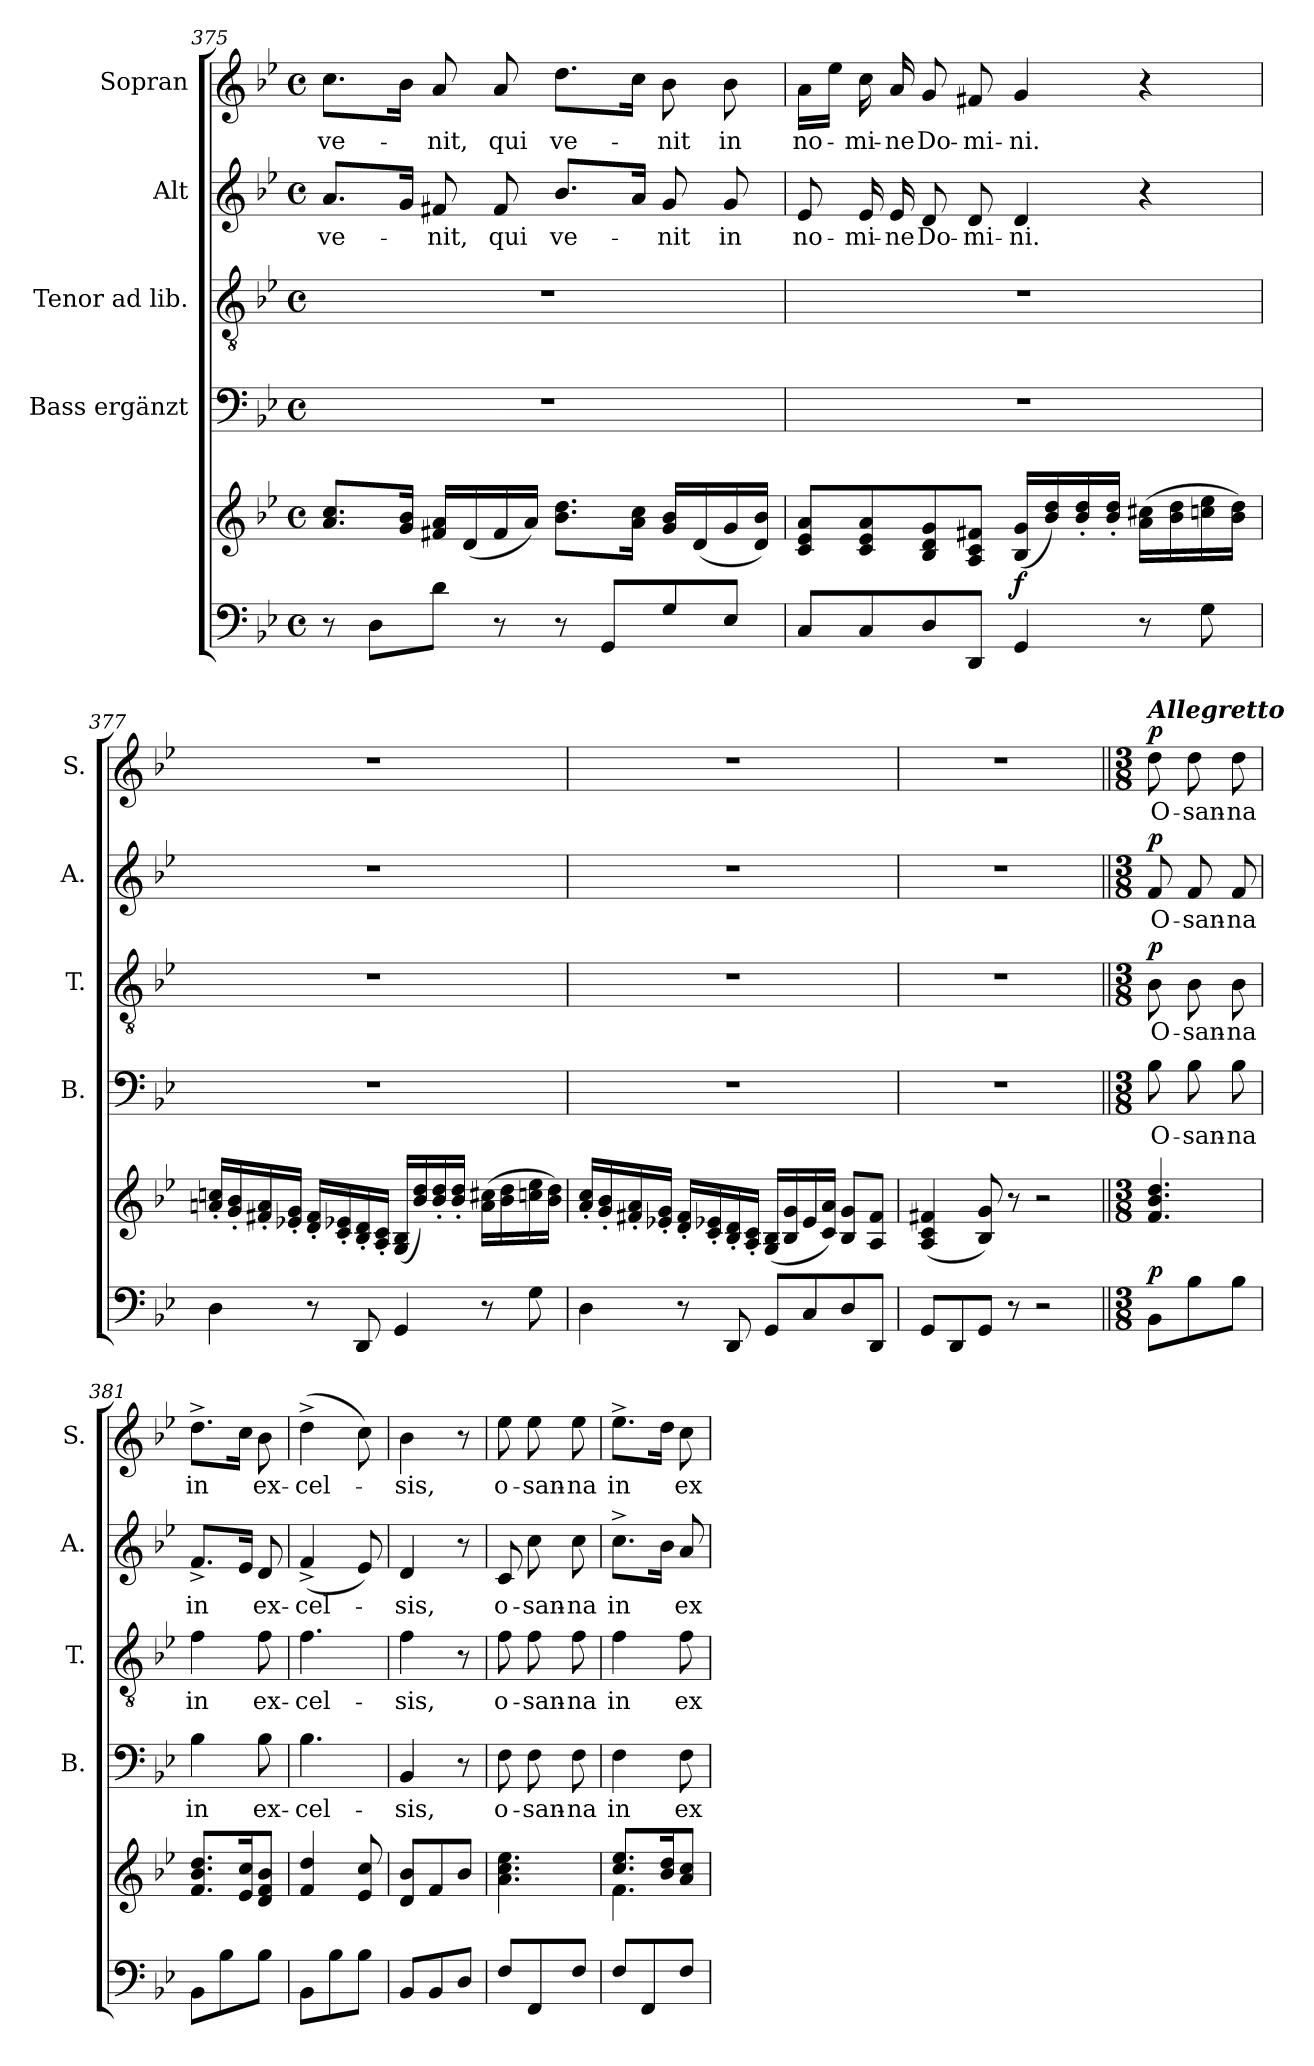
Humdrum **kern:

**kern	**kern	**dynam	**kern	**text	**kern	**text	**dynam	**kern	**text	**dynam	**kern	**text	**dynam
*part5	*part5	*part5	*part4	*part4	*part3	*part3	*part3	*part2	*part2	*part2	*part1	*part1	*part1
*staff6	*staff5	*staff5/6	*staff4	*staff4	*staff3	*staff3	*staff3	*staff2	*staff2	*staff2	*staff1	*staff1	*staff1
*	*	*	*I"Bass ergänzt	*	*I"Tenor ad lib.	*	*	*I"Alt	*	*	*I"Sopran	*	*
*	*	*	*I'B.	*	*I'T.	*	*	*I'A.	*	*	*I'S.	*	*
*clefF4	*clefG2	*	*clefF4	*	*clefGv2	*	*	*clefG2	*	*	*clefG2	*	*
*k[b-e-]	*k[b-e-]	*	*k[b-e-]	*	*k[b-e-]	*	*	*k[b-e-]	*	*	*k[b-e-]	*	*
*B-:	*B-:	*	*B-:	*	*B-:	*	*	*B-:	*	*	*B-:	*	*
*M4/4	*M4/4	*	*M4/4	*	*M4/4	*	*	*M4/4	*	*	*M4/4	*	*
*met(c)	*met(c)	*	*met(c)	*	*met(c)	*	*	*met(c)	*	*	*met(c)	*	*
=375	=375	=375	=375	=375	=375	=375	=375	=375	=375	=375	=375	=375	=375
!	!	!	!	!	!	!	!	!	!LO:LY:b	!	!	!LO:LY:b	!
8r	8.a/ 8.cc/L	.	1r	.	1r	.	.	8.a/L	ve-	.	8.cc\L	ve-	.
8D\L	.	.	.	.	.	.	.	.	.	.	.	.	.
.	16g/ 16b-/Jk	.	.	.	.	.	.	16g/Jk	.	.	16b-\Jk	.	.
!	!	!	!	!	!	!	!	!	!LO:LY:b	!	!	!LO:LY:b	!
8d\J	16f#X/ 16a/LL	.	.	.	.	.	.	8f#X/	-nit,	.	8a/	-nit,	.
.	(<16d/	.	.	.	.	.	.	.	.	.	.	.	.
!	!	!	!	!	!	!	!	!	!LO:LY:b	!	!	!LO:LY:b	!
8r	16f#/	.	.	.	.	.	.	8f#/	qui	.	8a/	qui	.
.	16a/JJ)	.	.	.	.	.	.	.	.	.	.	.	.
!	!	!	!	!	!	!	!	!	!LO:LY:b	!	!	!LO:LY:b	!
8r	8.b-\ 8.dd\L	.	.	.	.	.	.	8.b-/L	ve-	.	8.dd\L	ve-	.
8GG/L	.	.	.	.	.	.	.	.	.	.	.	.	.
.	16a\ 16cc\Jk	.	.	.	.	.	.	16a/Jk	.	.	16cc\Jk	.	.
!	!	!	!	!	!	!	!	!	!LO:LY:b	!	!	!LO:LY:b	!
8G/	16g/ 16b-/LL	.	.	.	.	.	.	8g/	-nit	.	8b-\	-nit	.
.	(<16d/	.	.	.	.	.	.	.	.	.	.	.	.
!	!	!	!	!	!	!	!	!	!LO:LY:b	!	!	!LO:LY:b	!
8E-/J	16g/	.	.	.	.	.	.	8g/	in	.	8b-\	in	.
.	16d/ 16b-/JJ)	.	.	.	.	.	.	.	.	.	.	.	.
!!LO:PB:g=z
=376	=376	=376	=376	=376	=376	=376	=376	=376	=376	=376	=376	=376	=376
!	!	!	!	!	!	!	!	!	!LO:LY:b	!	!	!LO:LY:b	!
8C/L	8c/ 8e-/ 8a/L	.	1r	.	1r	.	.	8e-/	no-	.	16a\LL	no-	.
.	.	.	.	.	.	.	.	.	.	.	16ee-\JJ	.	.
!	!	!	!	!	!	!	!	!	!LO:LY:b	!	!	!LO:LY:b	!
8C/	8c/ 8e-/ 8a/	.	.	.	.	.	.	16e-/	-mi-	.	16cc\	-mi-	.
!	!	!	!	!	!	!	!	!	!LO:LY:b	!	!	!LO:LY:b	!
.	.	.	.	.	.	.	.	16e-/	-ne	.	16a/	-ne	.
!	!	!	!	!	!	!	!	!	!LO:LY:b	!	!	!LO:LY:b	!
8D/	8B-/ 8d/ 8g/	.	.	.	.	.	.	8d/	Do-	.	8g/	Do-	.
!	!	!	!	!	!	!	!	!	!LO:LY:b	!	!	!LO:LY:b	!
8DD/J	8A/ 8c/ 8f#X/J	.	.	.	.	.	.	8d/	-mi-	.	8f#X/	-mi-	.
!	!	!LO:DY:b	!	!	!	!	!	!	!LO:LY:b	!	!	!LO:LY:b	!
4GG/	(<16B-/ 16g/LL	f	.	.	.	.	.	4d/	-ni.	.	4g/	-ni.	.
.	16b-/ 16dd/)	.	.	.	.	.	.	.	.	.	.	.	.
.	16b-/'< 16dd/'<	.	.	.	.	.	.	.	.	.	.	.	.
.	16b-/'< 16dd/'<JJ	.	.	.	.	.	.	.	.	.	.	.	.
8r	(>16a\ 16cc#X\LL	.	.	.	.	.	.	4r	.	.	4r	.	.
.	16b-\ 16dd\	.	.	.	.	.	.	.	.	.	.	.	.
8G\	16ccn\ 16ee-\	.	.	.	.	.	.	.	.	.	.	.	.
.	16b-\ 16dd\JJ)	.	.	.	.	.	.	.	.	.	.	.	.
=377	=377	=377	=377	=377	=377	=377	=377	=377	=377	=377	=377	=377	=377
4D\	16an/'< 16ccn/'<LL	.	1r	.	1r	.	.	1r	.	.	1r	.	.
.	16g/'< 16b-/'<	.	.	.	.	.	.	.	.	.	.	.	.
.	16f#X/'< 16a/'<	.	.	.	.	.	.	.	.	.	.	.	.
.	16e-X/'< 16g/'<JJ	.	.	.	.	.	.	.	.	.	.	.	.
8r	16d/'< 16f#/'<LL	.	.	.	.	.	.	.	.	.	.	.	.
.	16c/'< 16e-X/'<	.	.	.	.	.	.	.	.	.	.	.	.
8DD/	16B-/'< 16d/'<	.	.	.	.	.	.	.	.	.	.	.	.
.	16A/'< 16c/'<JJ	.	.	.	.	.	.	.	.	.	.	.	.
4GG/	(<16G/ 16B-/LL	.	.	.	.	.	.	.	.	.	.	.	.
.	16b-/ 16dd/)	.	.	.	.	.	.	.	.	.	.	.	.
.	16b-/'< 16dd/'<	.	.	.	.	.	.	.	.	.	.	.	.
.	16b-/'< 16dd/'<JJ	.	.	.	.	.	.	.	.	.	.	.	.
8r	(>16a\ 16cc#X\LL	.	.	.	.	.	.	.	.	.	.	.	.
.	16b-\ 16dd\	.	.	.	.	.	.	.	.	.	.	.	.
8G\	16ccn\ 16ee-\	.	.	.	.	.	.	.	.	.	.	.	.
.	16b-\ 16dd\JJ)	.	.	.	.	.	.	.	.	.	.	.	.
!!LO:LB:g=z
=378	=378	=378	=378	=378	=378	=378	=378	=378	=378	=378	=378	=378	=378
4D\	16a/'< 16cc/'<LL	.	1r	.	1r	.	.	1r	.	.	1r	.	.
.	16g/'< 16b-/'<	.	.	.	.	.	.	.	.	.	.	.	.
.	16f#X/'< 16a/'<	.	.	.	.	.	.	.	.	.	.	.	.
.	16e-X/'< 16g/'<JJ	.	.	.	.	.	.	.	.	.	.	.	.
8r	16d/'< 16f#/'<LL	.	.	.	.	.	.	.	.	.	.	.	.
.	16c/'< 16e-X/'<	.	.	.	.	.	.	.	.	.	.	.	.
8DD/	16B-/'< 16d/'<	.	.	.	.	.	.	.	.	.	.	.	.
.	16A/'< 16c/'<JJ	.	.	.	.	.	.	.	.	.	.	.	.
8GG/L	(<16G/ 16B-/LL	.	.	.	.	.	.	.	.	.	.	.	.
.	16B-/ 16g/	.	.	.	.	.	.	.	.	.	.	.	.
8C/	16e-/	.	.	.	.	.	.	.	.	.	.	.	.
.	16c/ 16a/JJ)	.	.	.	.	.	.	.	.	.	.	.	.
8D/	8B-/ 8g/L	.	.	.	.	.	.	.	.	.	.	.	.
8DD/J	8A/ 8f#/J	.	.	.	.	.	.	.	.	.	.	.	.
=379	=379	=379	=379	=379	=379	=379	=379	=379	=379	=379	=379	=379	=379
8GG/L	(<4A/ 4c/ 4f#X/	.	1r	.	1r	.	.	1r	.	.	1r	.	.
8DD/	.	.	.	.	.	.	.	.	.	.	.	.	.
8GG/J	8B-/ 8g/)	.	.	.	.	.	.	.	.	.	.	.	.
8r	8r	.	.	.	.	.	.	.	.	.	.	.	.
2r	2r	.	.	.	.	.	.	.	.	.	.	.	.
=380||	=380||	=380||	=380||	=380||	=380||	=380||	=380||	=380||	=380||	=380||	=380||	=380||	=380||
*M3/8	*M3/8	*	*M3/8	*	*M3/8	*	*	*M3/8	*	*	*M3/8	*	*
!	!	!	!	!	!	!	!	!	!	!	!LO:TX:a:Bi:t=Allegretto	!	!
!	!	!LO:DY:a=2	!	!LO:LY:b	!	!LO:LY:b	!LO:DY:a	!	!LO:LY:b	!LO:DY:a	!	!LO:LY:b	!LO:DY:a
8BB-\L	4.f/ 4.b-/ 4.dd/	p	8B-\	O-	8B-\	O-	p	8f/	O-	p	8dd\	O-	p
!	!	!	!	!LO:LY:b	!	!LO:LY:b	!	!	!LO:LY:b	!	!	!LO:LY:b	!
8B-\	.	.	8B-\	-san-	8B-\	-san-	.	8f/	-san-	.	8dd\	-san-	.
!	!	!	!	!LO:LY:b	!	!LO:LY:b	!	!	!LO:LY:b	!	!	!LO:LY:b	!
8B-\J	.	.	8B-\	-na	8B-\	-na	.	8f/	-na	.	8dd\	-na	.
=381	=381	=381	=381	=381	=381	=381	=381	=381	=381	=381	=381	=381	=381
!	!	!	!	!LO:LY:b	!	!LO:LY:b	!	!	!LO:LY:b	!	!	!LO:LY:b	!
8BB-\L	8.f/ 8.b-/ 8.dd/L	.	4B-\	in	4f\	in	.	8.f^>/L	in	.	8.dd^>\L	in	.
8B-\	.	.	.	.	.	.	.	.	.	.	.	.	.
.	16e-/ 16cc/k	.	.	.	.	.	.	16e-/Jk	.	.	16cc\Jk	.	.
!	!	!	!	!LO:LY:b	!	!LO:LY:b	!	!	!LO:LY:b	!	!	!LO:LY:b	!
8B-\J	8d/ 8f/ 8b-/J	.	8B-\	ex-	8f\	ex-	.	8d/	ex-	.	8b-\	ex-	.
=382	=382	=382	=382	=382	=382	=382	=382	=382	=382	=382	=382	=382	=382
!	!	!	!	!LO:LY:b	!	!LO:LY:b	!	!	!LO:LY:b	!	!	!LO:LY:b	!
8BB-\L	4f/ 4dd/	.	4.B-\	-cel-	4.f\	-cel-	.	(<4f^>/	-cel-	.	(>4dd^>\	-cel-	.
8B-\	.	.	.	.	.	.	.	.	.	.	.	.	.
8B-\J	8e-/ 8cc/	.	.	.	.	.	.	8e-/)	.	.	8cc\)	.	.
=383	=383	=383	=383	=383	=383	=383	=383	=383	=383	=383	=383	=383	=383
!	!	!	!	!LO:LY:b	!	!LO:LY:b	!	!	!LO:LY:b	!	!	!LO:LY:b	!
8BB-/L	8d/ 8b-/L	.	4BB-/	-sis,	4f\	-sis,	.	4d/	-sis,	.	4b-\	-sis,	.
8BB-/	8f/	.	.	.	.	.	.	.	.	.	.	.	.
8D/J	8b-/J	.	8r	.	8r	.	.	8r	.	.	8r	.	.
!!LO:PB:g=z
=384	=384	=384	=384	=384	=384	=384	=384	=384	=384	=384	=384	=384	=384
!	!	!	!	!LO:LY:b	!	!LO:LY:b	!	!	!LO:LY:b	!	!	!LO:LY:b	!
8F/L	4.a\ 4.cc\ 4.ee-\	.	8F\	o-	8f\	o-	.	8c/	o-	.	8ee-\	o-	.
!	!	!	!	!LO:LY:b	!	!LO:LY:b	!	!	!LO:LY:b	!	!	!LO:LY:b	!
8FF/	.	.	8F\	-san-	8f\	-san-	.	8cc\	-san-	.	8ee-\	-san-	.
!	!	!	!	!LO:LY:b	!	!LO:LY:b	!	!	!LO:LY:b	!	!	!LO:LY:b	!
8F/J	.	.	8F\	-na	8f\	-na	.	8cc\	-na	.	8ee-\	-na	.
=385	=385	=385	=385	=385	=385	=385	=385	=385	=385	=385	=385	=385	=385
*	*^	*	*	*	*	*	*	*	*	*	*	*	*
!	!	!	!	!	!LO:LY:b	!	!LO:LY:b	!	!	!LO:LY:b	!	!	!LO:LY:b	!
8F/L	8.cc/ 8.ee-/L	4.f\	.	4F\	in	4f\	in	.	8.cc^>\L	in	.	8.ee-^>\L	in	.
8FF/	.	.	.	.	.	.	.	.	.	.	.	.	.	.
.	16b-/ 16dd/k	.	.	.	.	.	.	.	16b-\Jk	.	.	16dd\Jk	.	.
!	!	!	!	!	!LO:LY:b	!	!LO:LY:b	!	!	!LO:LY:b	!	!	!LO:LY:b	!
8F/J	8a/ 8cc/J	.	.	8F\	ex-	8f\	ex-	.	8a/	ex-	.	8cc\	ex-	.
*	*v	*v	*	*	*	*	*	*	*	*	*	*	*	*
=	=	=	=	=	=	=	=	=	=	=	=	=	=
*-	*-	*-	*-	*-	*-	*-	*-	*-	*-	*-	*-	*-	*-
